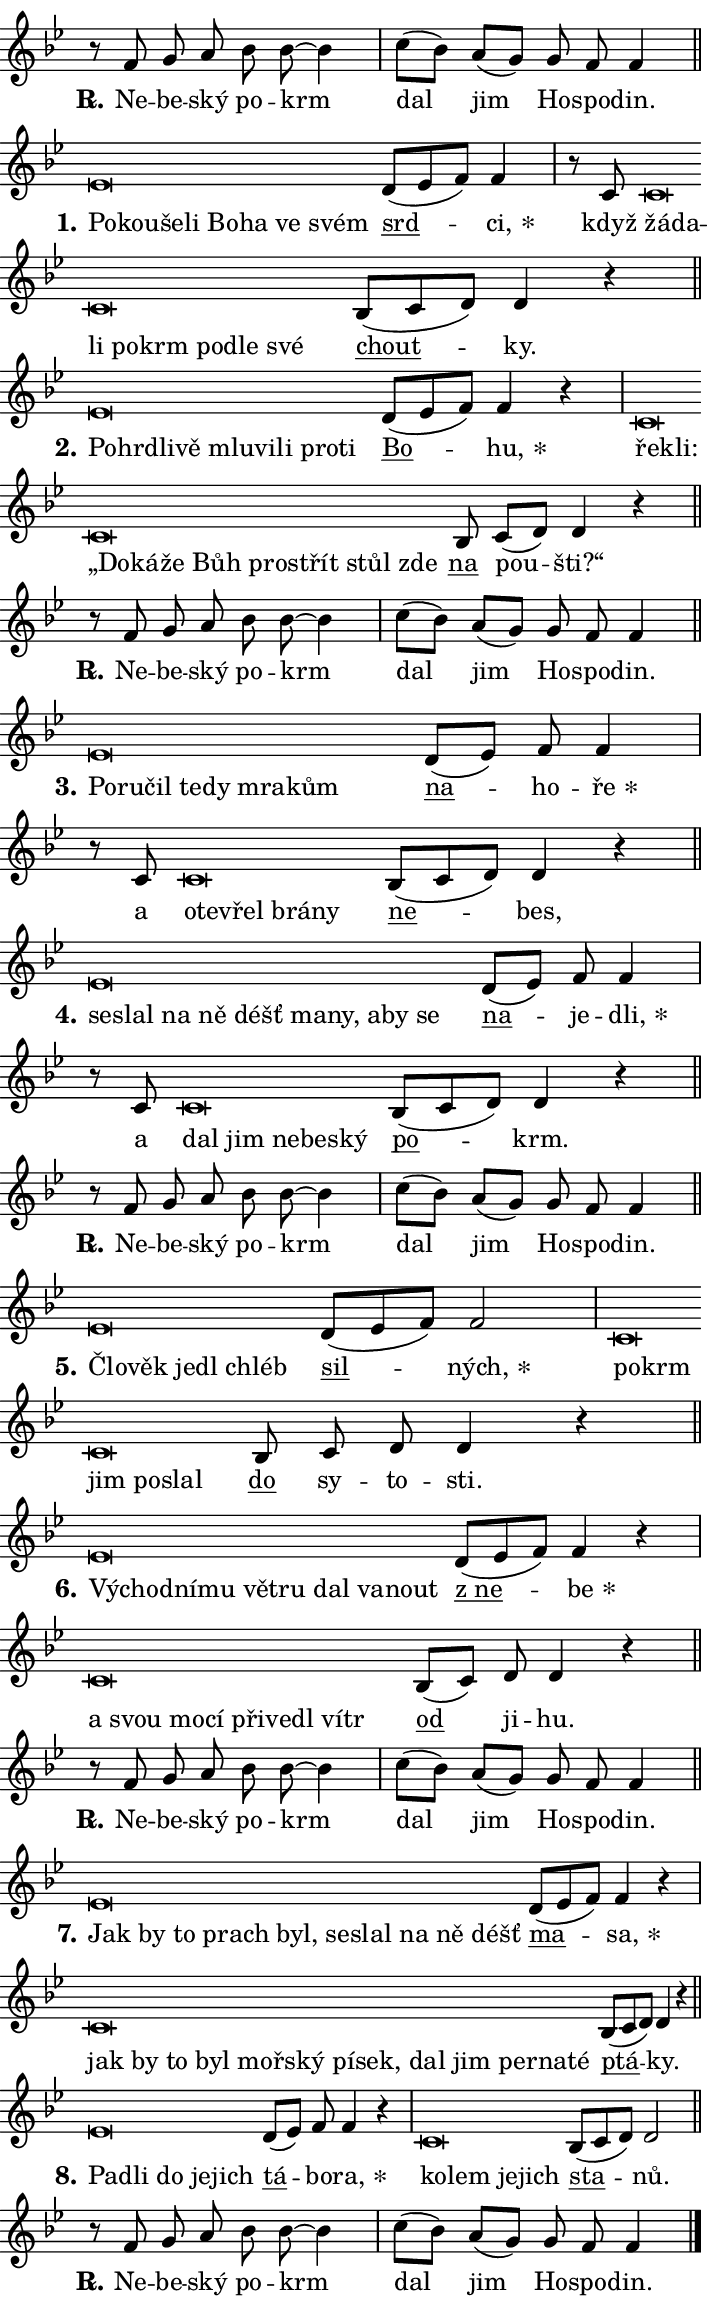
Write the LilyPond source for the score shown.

\version "2.24.0"
\header { tagline = "" }
\paper {
  indent = 0\cm
  top-margin = 0\cm
  right-margin = 0.13\cm % to fit lyric hyphens
  bottom-margin = 0\cm
  left-margin = 0\cm
  paper-width = 12\cm
  page-breaking = #ly:one-page-breaking
  system-system-spacing.basic-distance = #11
  score-system-spacing.basic-distance = #11
  ragged-last = ##f
}


%% Author: Thomas Morley
%% https://lists.gnu.org/archive/html/lilypond-user/2020-05/msg00002.html
#(define (line-position grob)
"Returns position of @var[grob} in current system:
   @code{'start}, if at first time-step
   @code{'end}, if at last time-step
   @code{'middle} otherwise
"
  (let* ((col (ly:item-get-column grob))
         (ln (ly:grob-object col 'left-neighbor))
         (rn (ly:grob-object col 'right-neighbor))
         (col-to-check-left (if (ly:grob? ln) ln col))
         (col-to-check-right (if (ly:grob? rn) rn col))
         (break-dir-left
           (and
             (ly:grob-property col-to-check-left 'non-musical #f)
             (ly:item-break-dir col-to-check-left)))
         (break-dir-right
           (and
             (ly:grob-property col-to-check-right 'non-musical #f)
             (ly:item-break-dir col-to-check-right))))
        (cond ((eqv? 1 break-dir-left) 'start)
              ((eqv? -1 break-dir-right) 'end)
              (else 'middle))))

#(define (tranparent-at-line-position vctor)
  (lambda (grob)
  "Relying on @code{line-position} select the relevant enry from @var{vctor}.
Used to determine transparency,"
    (case (line-position grob)
      ((end) (not (vector-ref vctor 0)))
      ((middle) (not (vector-ref vctor 1)))
      ((start) (not (vector-ref vctor 2))))))

noteHeadBreakVisibility =
#(define-music-function (break-visibility)(vector?)
"Makes @code{NoteHead}s transparent relying on @var{break-visibility}"
#{
  \override NoteHead.transparent =
    #(tranparent-at-line-position break-visibility)
#})

#(define delete-ledgers-for-transparent-note-heads
  (lambda (grob)
    "Reads whether a @code{NoteHead} is transparent.
If so this @code{NoteHead} is removed from @code{'note-heads} from
@var{grob}, which is supposed to be @code{LedgerLineSpanner}.
As a result ledgers are not printed for this @code{NoteHead}"
    (let* ((nhds-array (ly:grob-object grob 'note-heads))
           (nhds-list
             (if (ly:grob-array? nhds-array)
                 (ly:grob-array->list nhds-array)
                 '()))
           ;; Relies on the transparent-property being done before
           ;; Staff.LedgerLineSpanner.after-line-breaking is executed.
           ;; This is fragile ...
           (to-keep
             (remove
               (lambda (nhd)
                 (ly:grob-property nhd 'transparent #f))
               nhds-list)))
      ;; TODO find a better method to iterate over grob-arrays, similiar
      ;; to filter/remove etc for lists
      ;; For now rebuilt from scratch
      (set! (ly:grob-object grob 'note-heads)  '())
      (for-each
        (lambda (nhd)
          (ly:pointer-group-interface::add-grob grob 'note-heads nhd))
        to-keep))))

squashNotes = {
  \override NoteHead.X-extent = #'(-0.2 . 0.2)
  \override NoteHead.Y-extent = #'(-0.75 . 0)
  \override NoteHead.stencil =
    #(lambda (grob)
       (let ((pos (ly:grob-property grob 'staff-position)))
         (begin
           (if (< pos -7) (display "ERROR: Lower brevis then expected\n") (display ""))
           (if (<= pos -6) ly:text-interface::print ly:note-head::print))))
}
unSquashNotes = {
  \revert NoteHead.X-extent
  \revert NoteHead.Y-extent
  \revert NoteHead.stencil
}

hideNotes = \noteHeadBreakVisibility #begin-of-line-visible
unHideNotes = \noteHeadBreakVisibility #all-visible

% work-around for resetting accidentals
% https://lilypond.org/doc/v2.23/Documentation/notation/displaying-rhythms#unmetered-music
cadenzaMeasure = {
  \cadenzaOff
  \partial 1024 s1024
  \cadenzaOn
}

#(define-markup-command (accent layout props text) (markup?)
  "Underline accented syllable"
  (interpret-markup layout props
    #{\markup \override #'(offset . 4.3) \underline { #text }#}))

responsum = \markup \concat {
  "R" \hspace #-1.05 \path #0.1 #'((moveto 0 0.07) (lineto 0.9 0.8)) \hspace #0.05 "."
}

spaceSize = #0.6828661417322834 % exact space size for TeX Gyre Schola

\layout {
  \context {
    \Staff
    \remove "Time_signature_engraver"
    \override LedgerLineSpanner.after-line-breaking = #delete-ledgers-for-transparent-note-heads
  }
  \context {
    \Lyrics {
      \override LyricSpace.minimum-distance = \spaceSize
      \override LyricText.font-name = #"TeX Gyre Schola"
      \override LyricText.font-size = 1
      \override StanzaNumber.font-name = #"TeX Gyre Schola Bold"
      \override StanzaNumber.font-size = 1
    }
  }
  \context {
    \Score 
    \override NoteHead.text =
      #(lambda (grob) 
        (let ((pos (ly:grob-property grob 'staff-position)))
          #{\markup {
            \combine
              \halign #-0.55 \raise #(if (= pos -6) 0 0.5) \override #'(thickness . 2) \draw-line #'(3.2 . 0)
              \musicglyph "noteheads.sM1"
          }#}))
  }
}

% magnetic-lyrics.ily
%
%   written by
%     Jean Abou Samra <jean@abou-samra.fr>
%     Werner Lemberg <wl@gnu.org>
%
%   adapted by
%     Jiri Hon <jiri.hon@gmail.com>
%
% Version 2022-Apr-15

% https://www.mail-archive.com/lilypond-user@gnu.org/msg149350.html

#(define (Left_hyphen_pointer_engraver context)
   "Collect syllable-hyphen-syllable occurrences in lyrics and store
them in properties.  This engraver only looks to the left.  For
example, if the lyrics input is @code{foo -- bar}, it does the
following.

@itemize @bullet
@item
Set the @code{text} property of the @code{LyricHyphen} grob between
@q{foo} and @q{bar} to @code{foo}.

@item
Set the @code{left-hyphen} property of the @code{LyricText} grob with
text @q{foo} to the @code{LyricHyphen} grob between @q{foo} and
@q{bar}.
@end itemize

Use this auxiliary engraver in combination with the
@code{lyric-@/text::@/apply-@/magnetic-@/offset!} hook."
   (let ((hyphen #f)
         (text #f))
     (make-engraver
      (acknowledgers
       ((lyric-syllable-interface engraver grob source-engraver)
        (set! text grob)))
      (end-acknowledgers
       ((lyric-hyphen-interface engraver grob source-engraver)
        ;(when (not (grob::has-interface grob 'lyric-space-interface))
          (set! hyphen grob)));)
      ((stop-translation-timestep engraver)
       (when (and text hyphen)
         (ly:grob-set-object! text 'left-hyphen hyphen))
       (set! text #f)
       (set! hyphen #f)))))

#(define (lyric-text::apply-magnetic-offset! grob)
   "If the space between two syllables is less than the value in
property @code{LyricText@/.details@/.squash-threshold}, move the right
syllable to the left so that it gets concatenated with the left
syllable.

Use this function as a hook for
@code{LyricText@/.after-@/line-@/breaking} if the
@code{Left_@/hyphen_@/pointer_@/engraver} is active."
   (let ((hyphen (ly:grob-object grob 'left-hyphen #f)))
     (when hyphen
       (let ((left-text (ly:spanner-bound hyphen LEFT)))
         (when (grob::has-interface left-text 'lyric-syllable-interface)
           (let* ((common (ly:grob-common-refpoint grob left-text X))
                  (this-x-ext (ly:grob-extent grob common X))
                  (left-x-ext
                   (begin
                     ;; Trigger magnetism for left-text.
                     (ly:grob-property left-text 'after-line-breaking)
                     (ly:grob-extent left-text common X)))
                  ;; `delta` is the gap width between two syllables.
                  (delta (- (interval-start this-x-ext)
                            (interval-end left-x-ext)))
                  (details (ly:grob-property grob 'details))
                  (threshold (assoc-get 'squash-threshold details 0.2)))
             (when (< delta threshold)
               (let* (;; We have to manipulate the input text so that
                      ;; ligatures crossing syllable boundaries are not
                      ;; disabled.  For languages based on the Latin
                      ;; script this is essentially a beautification.
                      ;; However, for non-Western scripts it can be a
                      ;; necessity.
                      (lt (ly:grob-property left-text 'text))
                      (rt (ly:grob-property grob 'text))
                      (is-space (grob::has-interface hyphen 'lyric-space-interface))
                      (space (if is-space " " ""))
                      (extra-delta (if is-space spaceSize 0))
                      ;; Append new syllable.
                      (ltrt-space (if (and (string? lt) (string? rt))
                                (string-append lt space rt)
                                (make-concat-markup (list lt space rt))))
                      ;; Right-align `ltrt` to the right side.
                      (ltrt-space-markup (grob-interpret-markup
                               grob
                               (make-translate-markup
                                (cons (interval-length this-x-ext) 0)
                                (make-right-align-markup ltrt-space)))))
                 (begin
                   ;; Don't print `left-text`.
                   (ly:grob-set-property! left-text 'stencil #f)
                   ;; Set text and stencil (which holds all collected
                   ;; syllables so far) and shift it to the left.
                   (ly:grob-set-property! grob 'text ltrt-space)
                   (ly:grob-set-property! grob 'stencil ltrt-space-markup)
                   (ly:grob-translate-axis! grob (- (- delta extra-delta)) X))))))))))


#(define (lyric-hyphen::displace-bounds-first grob)
   ;; Make very sure this callback isn't triggered too early.
   (let ((left (ly:spanner-bound grob LEFT))
         (right (ly:spanner-bound grob RIGHT)))
     (ly:grob-property left 'after-line-breaking)
     (ly:grob-property right 'after-line-breaking)
     (ly:lyric-hyphen::print grob)))

squashThreshold = #0.4

\layout {
  \context {
    \Lyrics
    \consists #Left_hyphen_pointer_engraver
    \override LyricText.after-line-breaking =
      #lyric-text::apply-magnetic-offset!
    \override LyricHyphen.stencil = #lyric-hyphen::displace-bounds-first
    \override LyricText.details.squash-threshold = \squashThreshold
    \override LyricHyphen.minimum-distance = 0
    \override LyricHyphen.minimum-length = \squashThreshold
  }
}

squashText = \override LyricText.details.squash-threshold = 9999
unSquashText = \override LyricText.details.squash-threshold = \squashThreshold

leftText = \override LyricText.self-alignment-X = #LEFT
unLeftText = \revert LyricText.self-alignment-X

starOffset = #(lambda (grob) 
                (let ((x_offset (ly:self-alignment-interface::aligned-on-x-parent grob)))
                  (if (= x_offset 0) 0 (+ x_offset 1.2))))

star = #(define-music-function (syllable)(string?)
"Append star separator at the end of a syllable"
#{
  \once \override LyricText.X-offset = #starOffset
  \lyricmode { \markup {
    #syllable
    \override #'((font-name . "TeX Gyre Schola Bold")) \hspace #0.2 \lower #0.65 \larger "*"
  } }
#})

starAccent = #(define-music-function (syllable)(string?)
"Append star separator at the end of a syllable and make accent"
#{
  \once \override LyricText.X-offset = #starOffset
  \lyricmode { \markup {
    \accent #syllable
    \override #'((font-name . "TeX Gyre Schola Bold")) \hspace #0.2 \lower #0.65 \larger "*"
  } }
#})

breath = #(define-music-function (syllable)(string?)
"Append breathing indicator at the end of a syllable"
#{
  \lyricmode { \markup { #syllable "+" } }
#})

optionalBreath = #(define-music-function (syllable)(string?)
"Append optional breathing indicator at the end of a syllable"
#{
  \lyricmode { \markup { #syllable "(+)" } }
#})


\score {
    <<
        \new Voice = "melody" { \cadenzaOn \key bes \major \relative { r8 f' g a bes bes~ bes4 \cadenzaMeasure \bar "|" c8[( bes)] a[( g)] g f f4 \cadenzaMeasure \bar "||" \break } }
        \new Lyrics \lyricsto "melody" { \lyricmode { \set stanza = \responsum
Ne -- be -- ský po -- krm dal jim Ho -- spo -- din. } }
    >>
    \layout {}
}

\score {
    <<
        \new Voice = "melody" { \cadenzaOn \key bes \major \relative { \squashNotes es'\breve*1/16 \hideNotes \breve*1/16 \bar "" \breve*1/16 \bar "" \breve*1/16 \bar "" \breve*1/16 \bar "" \breve*1/16 \bar "" \breve*1/16 \breve*1/16 \bar "" \unHideNotes \unSquashNotes \bar "" d8[( es f)] f4 \cadenzaMeasure \bar "|" r8 c8 \squashNotes c\breve*1/16 \hideNotes \breve*1/16 \bar "" \breve*1/16 \bar "" \breve*1/16 \bar "" \breve*1/16 \bar "" \breve*1/16 \bar "" \breve*1/16 \breve*1/16 \bar "" \unHideNotes \unSquashNotes \bar "" bes8[( c d)] d4 r \cadenzaMeasure \bar "||" \break } }
        \new Lyrics \lyricsto "melody" { \lyricmode { \set stanza = "1."
\leftText Po -- \squashText kou -- še -- li Bo -- ha ve svém \unLeftText \unSquashText \markup \accent srd -- \star ci, když \leftText žá -- \squashText da -- li po -- krm po -- dle své \unLeftText \unSquashText \markup \accent chout -- ky. } }
    >>
    \layout {}
}

\score {
    <<
        \new Voice = "melody" { \cadenzaOn \key bes \major \relative { \squashNotes es'\breve*1/16 \hideNotes \breve*1/16 \bar "" \breve*1/16 \bar "" \breve*1/16 \bar "" \breve*1/16 \bar "" \breve*1/16 \bar "" \breve*1/16 \bar "" \breve*1/16 \breve*1/16 \bar "" \unHideNotes \unSquashNotes \bar "" d8[( es f)] f4 r \cadenzaMeasure \bar "|" \squashNotes c\breve*1/16 \hideNotes \breve*1/16 \bar "" \breve*1/16 \bar "" \breve*1/16 \bar "" \breve*1/16 \bar "" \breve*1/16 \bar "" \breve*1/16 \bar "" \breve*1/16 \bar "" \breve*1/16 \breve*1/16 \bar "" \unHideNotes \unSquashNotes \bar "" bes8 c[( d)] d4 r \cadenzaMeasure \bar "||" \break } }
        \new Lyrics \lyricsto "melody" { \lyricmode { \set stanza = "2."
\leftText Po -- \squashText hr -- dli -- vě mlu -- vi -- li pro -- ti \unLeftText \unSquashText \markup \accent Bo -- \star hu, \leftText ře -- \squashText kli: „Do -- ká -- že Bůh pro -- střít stůl zde \unLeftText \unSquashText \markup \accent na pou -- šti?“ } }
    >>
    \layout {}
}

\score {
    <<
        \new Voice = "melody" { \cadenzaOn \key bes \major \relative { r8 f' g a bes bes~ bes4 \cadenzaMeasure \bar "|" c8[( bes)] a[( g)] g f f4 \cadenzaMeasure \bar "||" \break } }
        \new Lyrics \lyricsto "melody" { \lyricmode { \set stanza = \responsum
Ne -- be -- ský po -- krm dal jim Ho -- spo -- din. } }
    >>
    \layout {}
}

\score {
    <<
        \new Voice = "melody" { \cadenzaOn \key bes \major \relative { \squashNotes es'\breve*1/16 \hideNotes \breve*1/16 \bar "" \breve*1/16 \bar "" \breve*1/16 \bar "" \breve*1/16 \bar "" \breve*1/16 \breve*1/16 \bar "" \unHideNotes \unSquashNotes \bar "" d8[( es)] f f4 \cadenzaMeasure \bar "|" r8 c8 \squashNotes c\breve*1/16 \hideNotes \breve*1/16 \bar "" \breve*1/16 \bar "" \breve*1/16 \breve*1/16 \bar "" \unHideNotes \unSquashNotes \bar "" bes8[( c d)] d4 r \cadenzaMeasure \bar "||" \break } }
        \new Lyrics \lyricsto "melody" { \lyricmode { \set stanza = "3."
\leftText Po -- \squashText ru -- čil te -- dy mra -- kům \unLeftText \unSquashText \markup \accent na -- ho -- \star ře a \leftText o -- \squashText te -- vřel brá -- ny \unLeftText \unSquashText \markup \accent ne -- bes, } }
    >>
    \layout {}
}

\score {
    <<
        \new Voice = "melody" { \cadenzaOn \key bes \major \relative { \squashNotes es'\breve*1/16 \hideNotes \breve*1/16 \bar "" \breve*1/16 \bar "" \breve*1/16 \bar "" \breve*1/16 \bar "" \breve*1/16 \bar "" \breve*1/16 \bar "" \breve*1/16 \bar "" \breve*1/16 \breve*1/16 \bar "" \unHideNotes \unSquashNotes \bar "" d8[( es)] f f4 \cadenzaMeasure \bar "|" r8 c8 \squashNotes c\breve*1/16 \hideNotes \breve*1/16 \bar "" \breve*1/16 \bar "" \breve*1/16 \breve*1/16 \bar "" \unHideNotes \unSquashNotes \bar "" bes8[( c d)] d4 r \cadenzaMeasure \bar "||" \break } }
        \new Lyrics \lyricsto "melody" { \lyricmode { \set stanza = "4."
\leftText se -- \squashText slal na ně déšť ma -- ny, a -- by se \unLeftText \unSquashText \markup \accent na -- je -- \star dli, a \leftText dal \squashText jim ne -- be -- ský \unLeftText \unSquashText \markup \accent po -- krm. } }
    >>
    \layout {}
}

\score {
    <<
        \new Voice = "melody" { \cadenzaOn \key bes \major \relative { r8 f' g a bes bes~ bes4 \cadenzaMeasure \bar "|" c8[( bes)] a[( g)] g f f4 \cadenzaMeasure \bar "||" \break } }
        \new Lyrics \lyricsto "melody" { \lyricmode { \set stanza = \responsum
Ne -- be -- ský po -- krm dal jim Ho -- spo -- din. } }
    >>
    \layout {}
}

\score {
    <<
        \new Voice = "melody" { \cadenzaOn \key bes \major \relative { \squashNotes es'\breve*1/16 \hideNotes \breve*1/16 \bar "" \breve*1/16 \bar "" \breve*1/16 \breve*1/16 \bar "" \unHideNotes \unSquashNotes \bar "" d8[( es f)] f2 \cadenzaMeasure \bar "|" \squashNotes c\breve*1/16 \hideNotes \breve*1/16 \bar "" \breve*1/16 \bar "" \breve*1/16 \breve*1/16 \bar "" \unHideNotes \unSquashNotes \bar "" bes8 c d d4 r \cadenzaMeasure \bar "||" \break } }
        \new Lyrics \lyricsto "melody" { \lyricmode { \set stanza = "5."
\leftText Člo -- \squashText věk je -- dl chléb \unLeftText \unSquashText \markup \accent sil -- \star ných, \leftText po -- \squashText krm jim po -- slal \unLeftText \unSquashText \markup \accent do sy -- to -- sti. } }
    >>
    \layout {}
}

\score {
    <<
        \new Voice = "melody" { \cadenzaOn \key bes \major \relative { \squashNotes es'\breve*1/16 \hideNotes \breve*1/16 \bar "" \breve*1/16 \bar "" \breve*1/16 \bar "" \breve*1/16 \bar "" \breve*1/16 \bar "" \breve*1/16 \bar "" \breve*1/16 \breve*1/16 \bar "" \unHideNotes \unSquashNotes \bar "" d8[( es f)] f4 r \cadenzaMeasure \bar "|" \squashNotes c\breve*1/16 \hideNotes \breve*1/16 \bar "" \breve*1/16 \bar "" \breve*1/16 \bar "" \breve*1/16 \bar "" \breve*1/16 \bar "" \breve*1/16 \bar "" \breve*1/16 \breve*1/16 \bar "" \unHideNotes \unSquashNotes \bar "" bes8[( c)] d d4 r \cadenzaMeasure \bar "||" \break } }
        \new Lyrics \lyricsto "melody" { \lyricmode { \set stanza = "6."
\leftText Vý -- \squashText chod -- ní -- mu vě -- tru dal va -- nout \unLeftText \unSquashText \markup \accent "z ne" -- \star be \leftText a \squashText svou mo -- cí při -- ve -- dl ví -- tr \unLeftText \unSquashText \markup \accent od ji -- hu. } }
    >>
    \layout {}
}

\score {
    <<
        \new Voice = "melody" { \cadenzaOn \key bes \major \relative { r8 f' g a bes bes~ bes4 \cadenzaMeasure \bar "|" c8[( bes)] a[( g)] g f f4 \cadenzaMeasure \bar "||" \break } }
        \new Lyrics \lyricsto "melody" { \lyricmode { \set stanza = \responsum
Ne -- be -- ský po -- krm dal jim Ho -- spo -- din. } }
    >>
    \layout {}
}

\score {
    <<
        \new Voice = "melody" { \cadenzaOn \key bes \major \relative { \squashNotes es'\breve*1/16 \hideNotes \breve*1/16 \bar "" \breve*1/16 \bar "" \breve*1/16 \bar "" \breve*1/16 \bar "" \breve*1/16 \bar "" \breve*1/16 \bar "" \breve*1/16 \bar "" \breve*1/16 \breve*1/16 \bar "" \unHideNotes \unSquashNotes \bar "" d8[( es f)] f4 r \cadenzaMeasure \bar "|" \squashNotes c\breve*1/16 \hideNotes \breve*1/16 \bar "" \breve*1/16 \bar "" \breve*1/16 \bar "" \breve*1/16 \bar "" \breve*1/16 \bar "" \breve*1/16 \bar "" \breve*1/16 \bar "" \breve*1/16 \bar "" \breve*1/16 \bar "" \breve*1/16 \bar "" \breve*1/16 \breve*1/16 \bar "" \unHideNotes \unSquashNotes \bar "" bes8[( c d)] d4 r \cadenzaMeasure \bar "||" \break } }
        \new Lyrics \lyricsto "melody" { \lyricmode { \set stanza = "7."
\leftText Jak \squashText by to prach byl, se -- slal na ně déšť \unLeftText \unSquashText \markup \accent ma -- \star sa, \leftText jak \squashText by to byl moř -- ský pí -- sek, dal jim per -- na -- té \unLeftText \unSquashText \markup \accent ptá -- ky. } }
    >>
    \layout {}
}

\score {
    <<
        \new Voice = "melody" { \cadenzaOn \key bes \major \relative { \squashNotes es'\breve*1/16 \hideNotes \breve*1/16 \bar "" \breve*1/16 \bar "" \breve*1/16 \breve*1/16 \bar "" \unHideNotes \unSquashNotes \bar "" d8[( es)] f f4 r \cadenzaMeasure \bar "|" \squashNotes c\breve*1/16 \hideNotes \breve*1/16 \bar "" \breve*1/16 \breve*1/16 \bar "" \unHideNotes \unSquashNotes \bar "" bes8[( c d)] d2 \cadenzaMeasure \bar "||" \break } }
        \new Lyrics \lyricsto "melody" { \lyricmode { \set stanza = "8."
\leftText Pa -- \squashText dli do je -- jich \unLeftText \unSquashText \markup \accent tá -- bo -- \star ra, \leftText ko -- \squashText lem je -- jich \unLeftText \unSquashText \markup \accent sta -- nů. } }
    >>
    \layout {}
}

\score {
    <<
        \new Voice = "melody" { \cadenzaOn \key bes \major \relative { r8 f' g a bes bes~ bes4 \cadenzaMeasure \bar "|" c8[( bes)] a[( g)] g f f4 \cadenzaMeasure \bar "||" \break } \bar "|." }
        \new Lyrics \lyricsto "melody" { \lyricmode { \set stanza = \responsum
Ne -- be -- ský po -- krm dal jim Ho -- spo -- din. } }
    >>
    \layout {}
}
